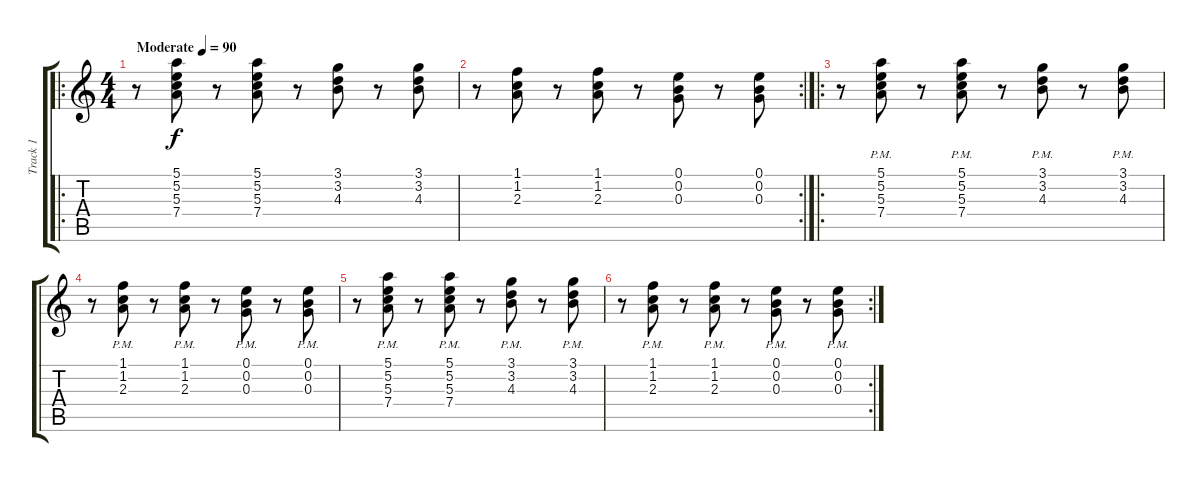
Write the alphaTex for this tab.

\track ("Track 1" "Track 1") {instrument acousticguitarsteel}
\staff {score tabs}
\tuning (E4 B3 G3 D3 A2 E2) {hide}
\ro
\ts (4 4)
\tempo (90 "Moderate")
\clef g2
\ks c
r.8{dy f instrument acousticguitarsteel} (5.1 5.2 5.3 7.4).8 r.8 (5.1 5.2 5.3 7.4).8 r.8 (3.1 3.2 4.3).8 r.8 (3.1 3.2 4.3).8 |
\rc 2
r.8 (1.1 1.2 2.3).8 r.8 (1.1 1.2 2.3).8 r.8 (0.1 0.2 0.3).8 r.8 (0.1 0.2 0.3).8 |
\ro
r.8 (5.1{pm} 5.2{pm} 5.3{pm} 7.4{pm}).8 r.8 (5.1{pm} 5.2{pm} 5.3{pm} 7.4{pm}).8 r.8 (3.1{pm} 3.2{pm} 4.3{pm}).8 r.8 (3.1{pm} 3.2{pm} 4.3{pm}).8 |
r.8 (1.1{pm} 1.2{pm} 2.3{pm}).8 r.8 (1.1{pm} 1.2{pm} 2.3{pm}).8 r.8 (0.1{pm} 0.2{pm} 0.3{pm}).8 r.8 (0.1{pm} 0.2{pm} 0.3{pm}).8 |
r.8 (5.1{pm} 5.2{pm} 5.3{pm} 7.4{pm}).8 r.8 (5.1{pm} 5.2{pm} 5.3{pm} 7.4{pm}).8 r.8 (3.1{pm} 3.2{pm} 4.3{pm}).8 r.8 (3.1{pm} 3.2{pm} 4.3{pm}).8 |
\rc 2
r.8 (1.1{pm} 1.2{pm} 2.3{pm}).8 r.8 (1.1{pm} 1.2{pm} 2.3{pm}).8 r.8 (0.1{pm} 0.2{pm} 0.3{pm}).8 r.8 (0.1{pm} 0.2{pm} 0.3{pm}).8
